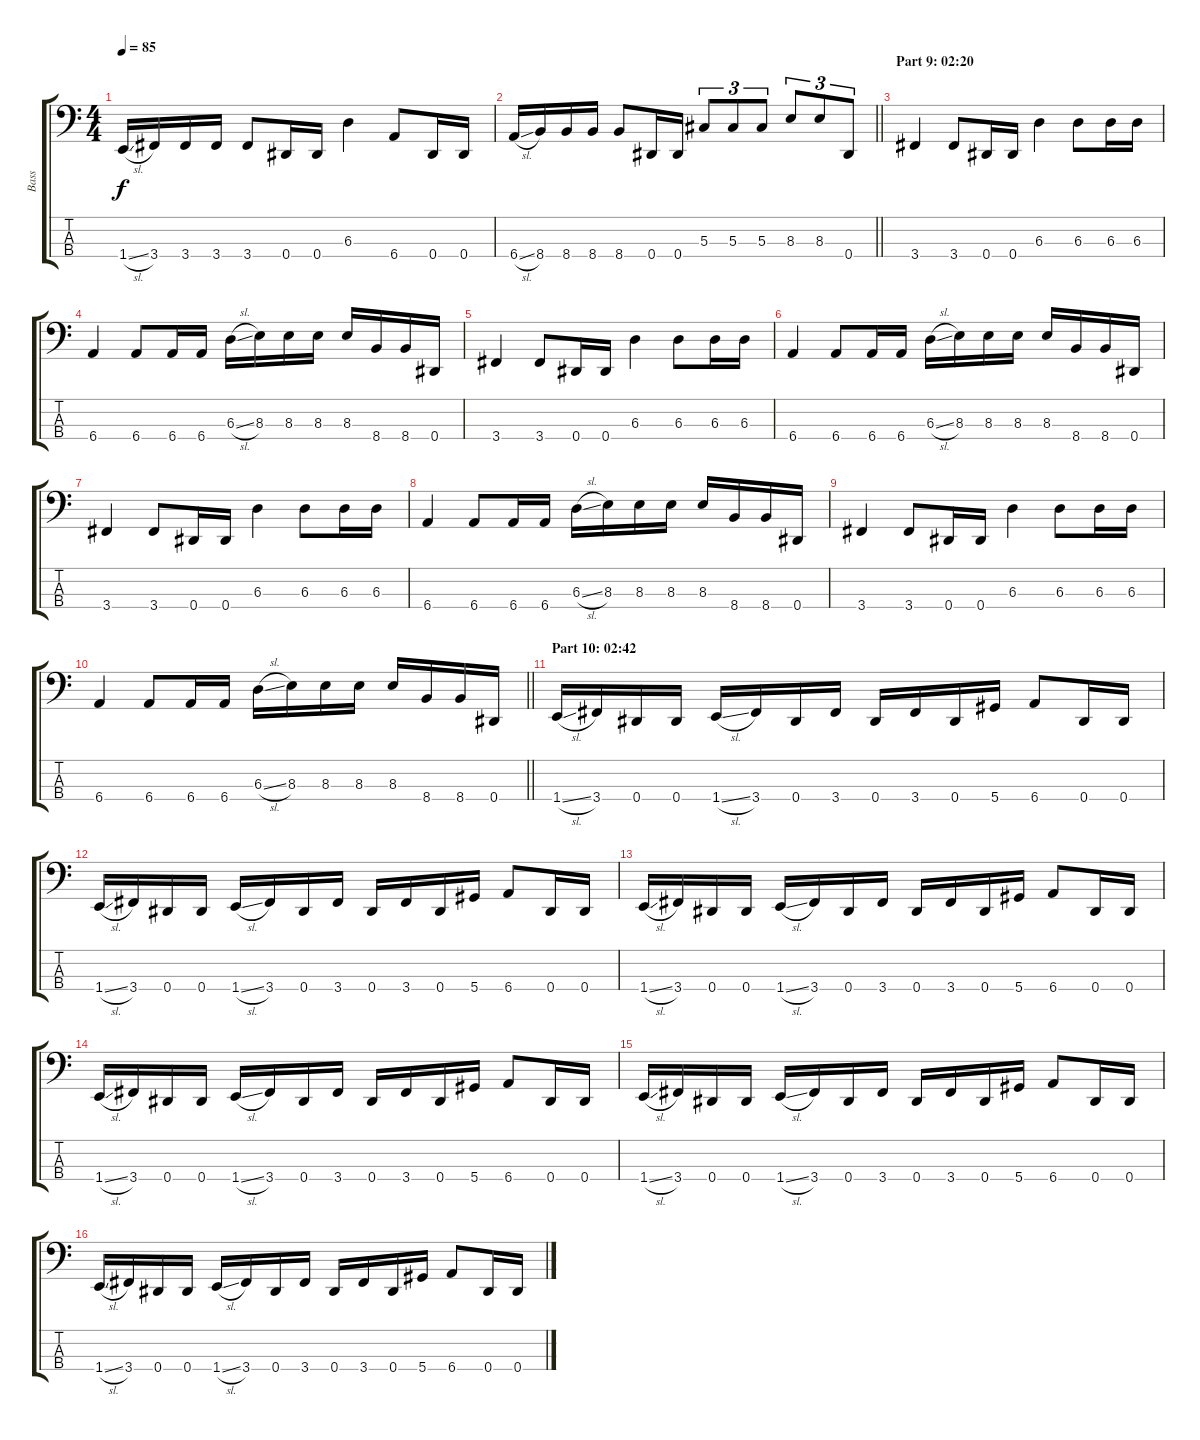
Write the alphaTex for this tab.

\track ("Bass" "Bass") {instrument electricbasspick}
\staff {score tabs}
\tuning (Gb2 Db2 Ab1 Eb1) {hide}
\ts (4 4)
\tempo 85
\clef f4
\ks c
1.4{sl}.16{dy f} 3.4.16 3.4.16 3.4.16 3.4.8 0.4.16 0.4.16 6.3.4 6.4.8 0.4.16 0.4.16 |
\barLineRight lightlight
6.4{sl}.16 8.4.16 8.4.16 8.4.16 8.4.8 0.4.16 0.4.16 5.3.8{tu (3 2)} 5.3.8{tu (3 2)} 5.3.8{tu (3 2)} 8.3.8{tu (3 2)} 8.3.8{tu (3 2)} 0.4.8{tu (3 2)} |
\section ("" "Part 9: 02:20")
3.4.4 3.4.8 0.4.16 0.4.16 6.3.4 6.3.8 6.3.16 6.3.16 |
6.4.4 6.4.8 6.4.16 6.4.16 6.3{sl}.16 8.3.16 8.3.16 8.3.16 8.3.16 8.4.16 8.4.16 0.4.16 |
3.4.4 3.4.8 0.4.16 0.4.16 6.3.4 6.3.8 6.3.16 6.3.16 |
6.4.4 6.4.8 6.4.16 6.4.16 6.3{sl}.16 8.3.16 8.3.16 8.3.16 8.3.16 8.4.16 8.4.16 0.4.16 |
3.4.4 3.4.8 0.4.16 0.4.16 6.3.4 6.3.8 6.3.16 6.3.16 |
6.4.4 6.4.8 6.4.16 6.4.16 6.3{sl}.16 8.3.16 8.3.16 8.3.16 8.3.16 8.4.16 8.4.16 0.4.16 |
3.4.4 3.4.8 0.4.16 0.4.16 6.3.4 6.3.8 6.3.16 6.3.16 |
\barLineRight lightlight
6.4.4 6.4.8 6.4.16 6.4.16 6.3{sl}.16 8.3.16 8.3.16 8.3.16 8.3.16 8.4.16 8.4.16 0.4.16 |
\section ("" "Part 10: 02:42")
1.4{sl}.16 3.4.16 0.4.16 0.4.16 1.4{sl}.16 3.4.16 0.4.16 3.4.16 0.4.16 3.4.16 0.4.16 5.4.16 6.4.8 0.4.16 0.4.16 |
1.4{sl}.16 3.4.16 0.4.16 0.4.16 1.4{sl}.16 3.4.16 0.4.16 3.4.16 0.4.16 3.4.16 0.4.16 5.4.16 6.4.8 0.4.16 0.4.16 |
1.4{sl}.16 3.4.16 0.4.16 0.4.16 1.4{sl}.16 3.4.16 0.4.16 3.4.16 0.4.16 3.4.16 0.4.16 5.4.16 6.4.8 0.4.16 0.4.16 |
1.4{sl}.16 3.4.16 0.4.16 0.4.16 1.4{sl}.16 3.4.16 0.4.16 3.4.16 0.4.16 3.4.16 0.4.16 5.4.16 6.4.8 0.4.16 0.4.16 |
1.4{sl}.16 3.4.16 0.4.16 0.4.16 1.4{sl}.16 3.4.16 0.4.16 3.4.16 0.4.16 3.4.16 0.4.16 5.4.16 6.4.8 0.4.16 0.4.16 |
1.4{sl}.16 3.4.16 0.4.16 0.4.16 1.4{sl}.16 3.4.16 0.4.16 3.4.16 0.4.16 3.4.16 0.4.16 5.4.16 6.4.8 0.4.16 0.4.16
